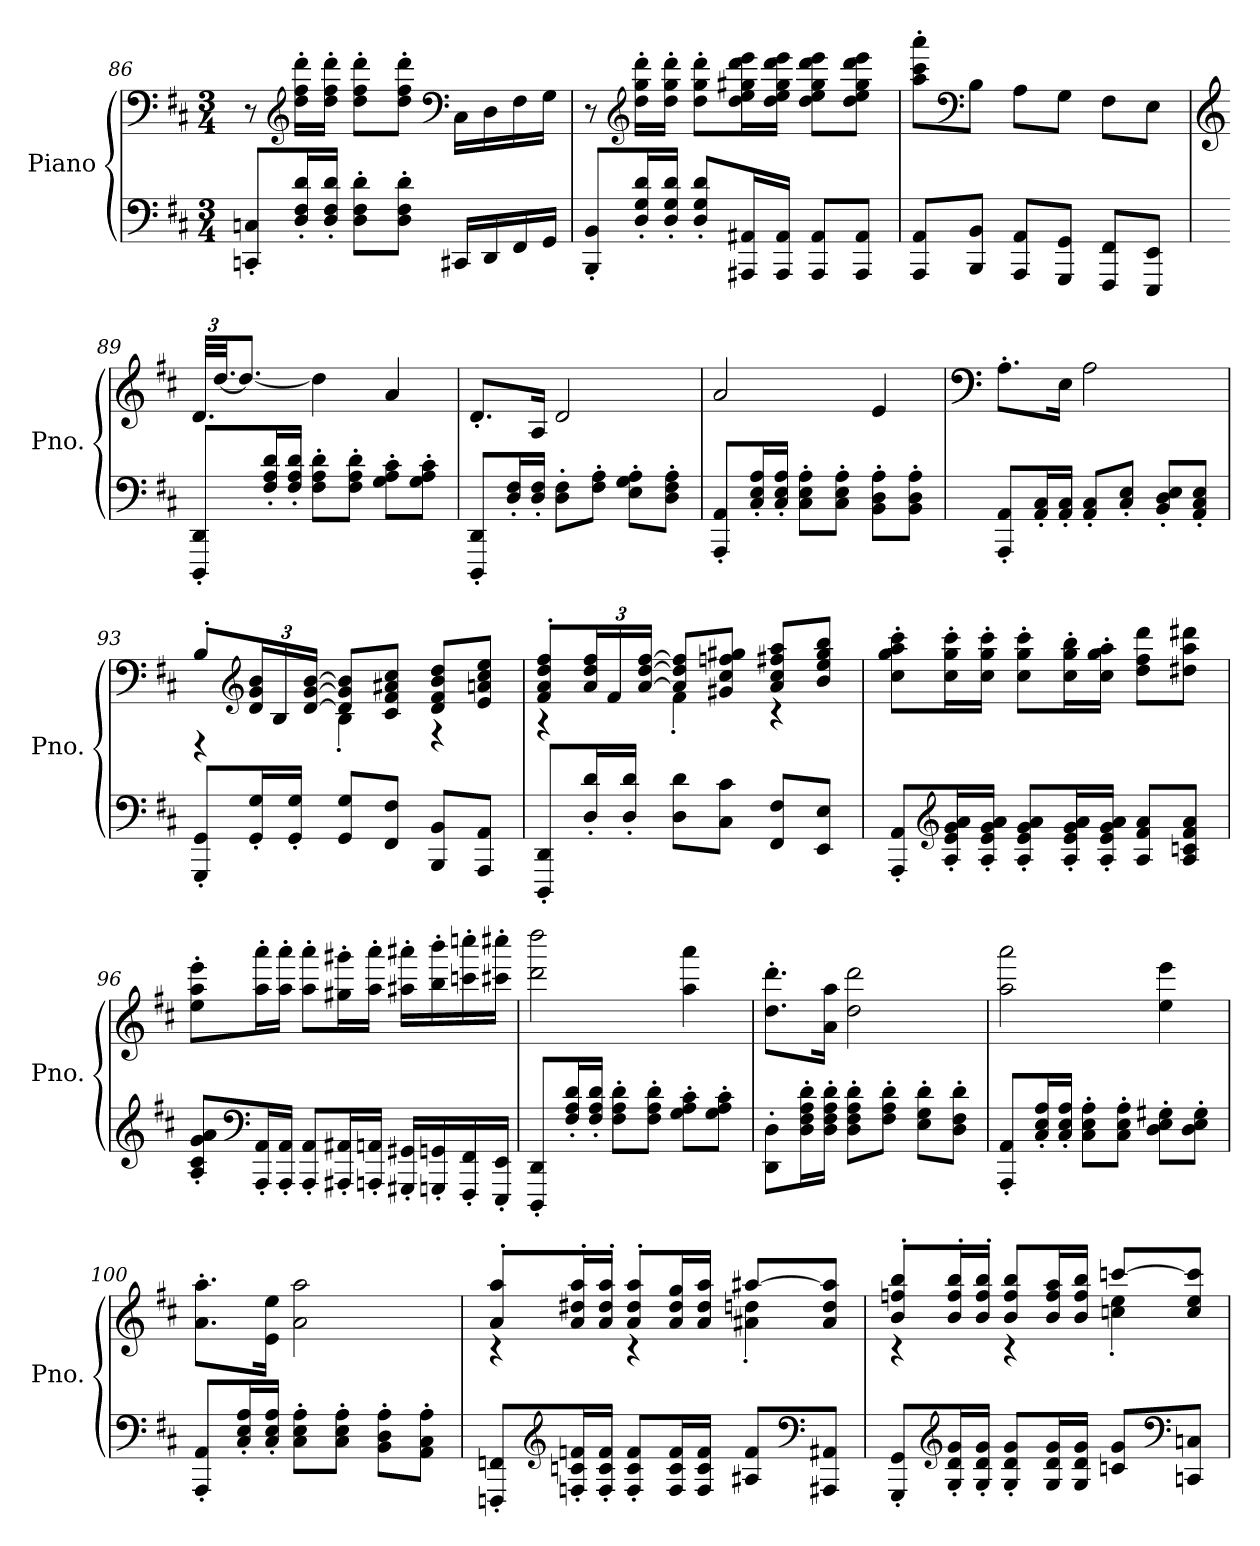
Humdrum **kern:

**kern	**kern
*part1	*part1
*staff2	*staff1
*I"Piano	*
*I'Pno.	*
*clefF4	*clefF4
*k[f#c#]	*k[f#c#]
*M3/4	*M3/4
=86	=86
8CCn/' 8Cn/'L	8r
*	*clefG2
16D/' 16F#/' 16d/'L	16dd\' 16ff#\' 16ddd\'LL
16D/' 16F#/' 16d/'JJ	16dd\' 16ff#\' 16ddd\'JJ
8D\' 8F#\' 8d\'L	8dd\' 8ff#\' 8ddd\'L
8D\' 8F#\' 8d\'J	8dd\' 8ff#\' 8ddd\'J
*	*clefF4
16CC#X/LL	16C#\LL
16DD/	16D\
16FF#/	16F#\
16GG/JJ	16G\JJ
!!LO:LB:g=z
=87	=87
8BBB/' 8BB/'L	8r
*	*clefG2
16D/' 16G/' 16d/'L	16dd\' 16gg\' 16ddd\'LL
16D/' 16G/' 16d/'JJ	16dd\' 16gg\' 16ddd\'JJ
8D/' 8G/' 8d/'L	8dd\' 8gg\' 8ddd\'L
16AAA#X/ 16AA#X/L	16dd\ 16ee\ 16gg#X\ 16ddd\ 16eee\L
16AAA#/ 16AA#/JJ	16dd\ 16ee\ 16gg#\ 16ddd\ 16eee\JJ
8AAA#/ 8AA#/L	8dd\ 8ee\ 8gg#\ 8ddd\ 8eee\L
8AAA#/ 8AA#/J	8dd\ 8ee\ 8gg#\ 8ddd\ 8eee\J
=88	=88
8AAA/ 8AA/L	8aa\' 8ccc#\' 8aaa\'L
*	*clefF4
*	*MM80
8BBB/ 8BB/J	8B\J
8AAA/ 8AA/L	8A\L
8GGG/ 8GG/J	8G\J
8FFF#/ 8FF#/L	8F#\L
8EEE/ 8EE/J	8E\J
=89	=89
*	*clefG2
*	*Xbrackettup
*	*MM90
8DDD/' 8DD/'L	48.d/LLL
.	[48.dd/JJ
.	8.dd/J_
16F#/' 16A/' 16d/'L	.
16F#/' 16A/' 16d/'JJ	.
8F#\' 8A\' 8d\'L	4dd\]
8F#\' 8A\' 8d\'J	.
8G\' 8A\' 8c#\'L	4a/
8G\' 8A\' 8c#\'J	.
!!LO:LB:g=z
=90	=90
8DDD/' 8DD/'L	8.d'/L
16D/' 16F#/'L	.
16D/' 16F#/'JJ	16A/Jk
8D\' 8F#\'L	2d/
8F#\' 8A\'J	.
8E\' 8G\' 8A\'L	.
8D\' 8F#\' 8A\'J	.
=91	=91
8AAA/' 8AA/'L	2a/
16C#/' 16E/' 16A/'L	.
16C#/' 16E/' 16A/'JJ	.
8C#\' 8E\' 8A\'L	.
8C#\' 8E\' 8A\'J	.
8BB\' 8D\' 8A\'L	4e/
8BB\' 8D\' 8A\'J	.
=92	=92
*	*clefF4
8AAA/' 8AA/'L	8.A'\L
16AA/' 16C#/'L	.
16AA/' 16C#/'JJ	16E\Jk
8AA/' 8C#/'L	2A\
8C#/' 8E/'J	.
8BB/' 8D/' 8E/'L	.
8AA/' 8C#/' 8E/'J	.
=93	=93
*	*^
8GGG/' 8GG/'L	8B'/L	4r
*	*clefG2	*
16GG/' 16G/'L	24d/ 24g/ 24b/L	.
.	24B/	.
16GG/' 16G/'JJ	.	.
.	[24d/ [24g/ [24b/JJ	.
8GG/ 8G/L	8d/] 8g/] 8b/]L	4B'\
8FF#/ 8F#/J	8c#/ 8f#/ 8a#X/ 8cc#/J	.
8BBB/ 8BB/L	8d/ 8f#/ 8b/ 8dd/L	4r
8AAA/ 8AA/J	8e/ 8an/ 8cc#/ 8ee/J	.
!!LO:PB:g=z	!!
=94	=94	=94
8DDD/' 8DD/'L	8f#/' 8a/' 8dd/' 8ff#/'L	4r
16D/' 16d/'L	24a/ 24dd/ 24ff#/L	.
.	24f#/	.
16D/' 16d/'JJ	.	.
.	[24a/ [24dd/ [24ff#/JJ	.
8D\ 8d\L	8a/] 8dd/] 8ff#/]L	4f#'\
8C#\ 8c#\J	8g#X/ 8cc#/ 8ffn/ 8gg#X/J	.
8FF#/ 8F#/L	8a/ 8cc#/ 8ff#X/ 8aa/L	4r
8EE/ 8E/J	8b/ 8ee/ 8gg#/ 8bb/J	.
*	*v	*v
=95	=95
8AAA/' 8AA/'L	8cc#\' 8gg\' 8aa\' 8ccc#\'L
*clefG2	*
16A/' 16e/' 16g/' 16a/'L	16cc#\' 16gg\' 16ccc#\'L
16A/' 16e/' 16g/' 16a/'JJ	16cc#\' 16gg\' 16ccc#\'JJ
8A/' 8e/' 8g/' 8a/'L	8cc#\' 8gg\' 8ccc#\'L
16A/' 16e/' 16g/' 16a/'L	16cc#\' 16gg\' 16bb\'L
16A/' 16e/' 16g/' 16a/'JJ	16cc#\' 16gg\' 16aa\'JJ
8A/ 8f#/ 8a/L	8dd\ 8ff#\ 8ddd\L
8A/ 8cn/ 8f#/ 8a/J	8dd#X\ 8aa\ 8ddd#X\J
!!LO:LB:g=z
=96	=96
8A/' 8c#/' 8g/' 8a/'L	8ee\' 8aa\' 8eee\'L
*clefF4	*
16AAA/' 16AA/'L	16aa\' 16aaa\'L
16AAA/' 16AA/'JJ	16aa\' 16aaa\'JJ
8AAA/' 8AA/'L	8aa\' 8aaa\'L
16AAA#X/' 16AA#X/'L	16gg#X\' 16ggg#X\'L
16AAAn/' 16AAn/'JJ	16aa\' 16aaa\'JJ
16GGG#X/' 16GG#X/'LL	16aa#X\' 16aaa#X\'LL
16GGGn/' 16GGn/'	16bb\' 16bbb\'
16FFF#/' 16FF#/'	16cccn\' 16ccccn\'
16EEE/' 16EE/'JJ	16ccc#X\' 16cccc#X\'JJ
=97	=97
8DDD/' 8DD/'L	2ddd\ 2dddd\
16F#/' 16A/' 16d/'L	.
16F#/' 16A/' 16d/'JJ	.
8F#\' 8A\' 8d\'L	.
8F#\' 8A\' 8d\'J	.
8G\' 8A\' 8c#\'L	4aa\ 4aaa\
8G\' 8A\' 8c#\'J	.
=98	=98
8DD\' 8D\'L	8.dd\' 8.ddd\'L
16D\' 16F#\' 16A\' 16d\'L	.
16D\' 16F#\' 16A\' 16d\'JJ	16a\ 16aa\Jk
8D\' 8F#\' 8A\' 8d\'L	2dd\ 2ddd\
8F#\' 8A\' 8d\'J	.
8E\' 8G\' 8d\'L	.
8D\' 8F#\' 8d\'J	.
!!LO:LB:g=z
=99	=99
8AAA/' 8AA/'L	2aa\ 2aaa\
16C#/' 16E/' 16A/'L	.
16C#/' 16E/' 16A/'JJ	.
8C#\' 8E\' 8A\'L	.
8C#\' 8E\' 8A\'J	.
8D\' 8E\' 8G#X\'L	4ee\ 4eee\
8D\' 8E\' 8G#\'J	.
=100	=100
8AAA/' 8AA/'L	8.a\' 8.aa\'L
16C#/' 16E/' 16A/'L	.
16C#/' 16E/' 16A/'JJ	16e\ 16ee\Jk
8C#\' 8E\' 8A\'L	2a\ 2aa\
8C#\' 8E\' 8A\'J	.
8BB\' 8D\' 8A\'L	.
8AA\' 8C#\' 8A\'J	.
=101	=101
*	*^
8FFFn/' 8FFn/'L	8a/' 8aa/'L	4r
*clefG2	*	*
16Fn/' 16cn/' 16fn/'L	16a/' 16dd#X/' 16aa/'L	.
16F/' 16c/' 16f/'JJ	16a/' 16dd#/' 16aa/'JJ	.
8F/' 8c/' 8f/'L	8a/' 8dd#/' 8aa/'L	4r
16F/ 16c/ 16f/L	16a/ 16dd#/ 16gg/L	.
16F/ 16c/ 16f/JJ	16a/ 16dd#/ 16aa/JJ	.
8A#X/ 8f/L	[8aa#X/L	4a#X\' 4ddn\'
*clefF4	*	*
8AAA#X/ 8AA#X/J	8a#/ 8dd/ 8aa#/]J	.
!!LO:LB:g=z	!!
=102	=102	=102
8GGG/' 8GG/'L	8b/' 8ffn/' 8bb/'L	4r
*clefG2	*	*
16G/' 16d/' 16g/'L	16b/' 16ff/' 16bb/'L	.
16G/' 16d/' 16g/'JJ	16b/' 16ff/' 16bb/'JJ	.
8G/' 8d/' 8g/'L	8b/ 8ff/ 8bb/L	4r
16G/ 16d/ 16g/L	16b/ 16ff/ 16aa/L	.
16G/ 16d/ 16g/JJ	16b/ 16ff/ 16bb/JJ	.
8cn/ 8g/L	[8cccn/L	4ccn\' 4ee\'
*clefF4	*	*
8CCn/ 8Cn/J	8cc/ 8ee/ 8ccc/]J	.
*	*v	*v
=	=
*-	*-
